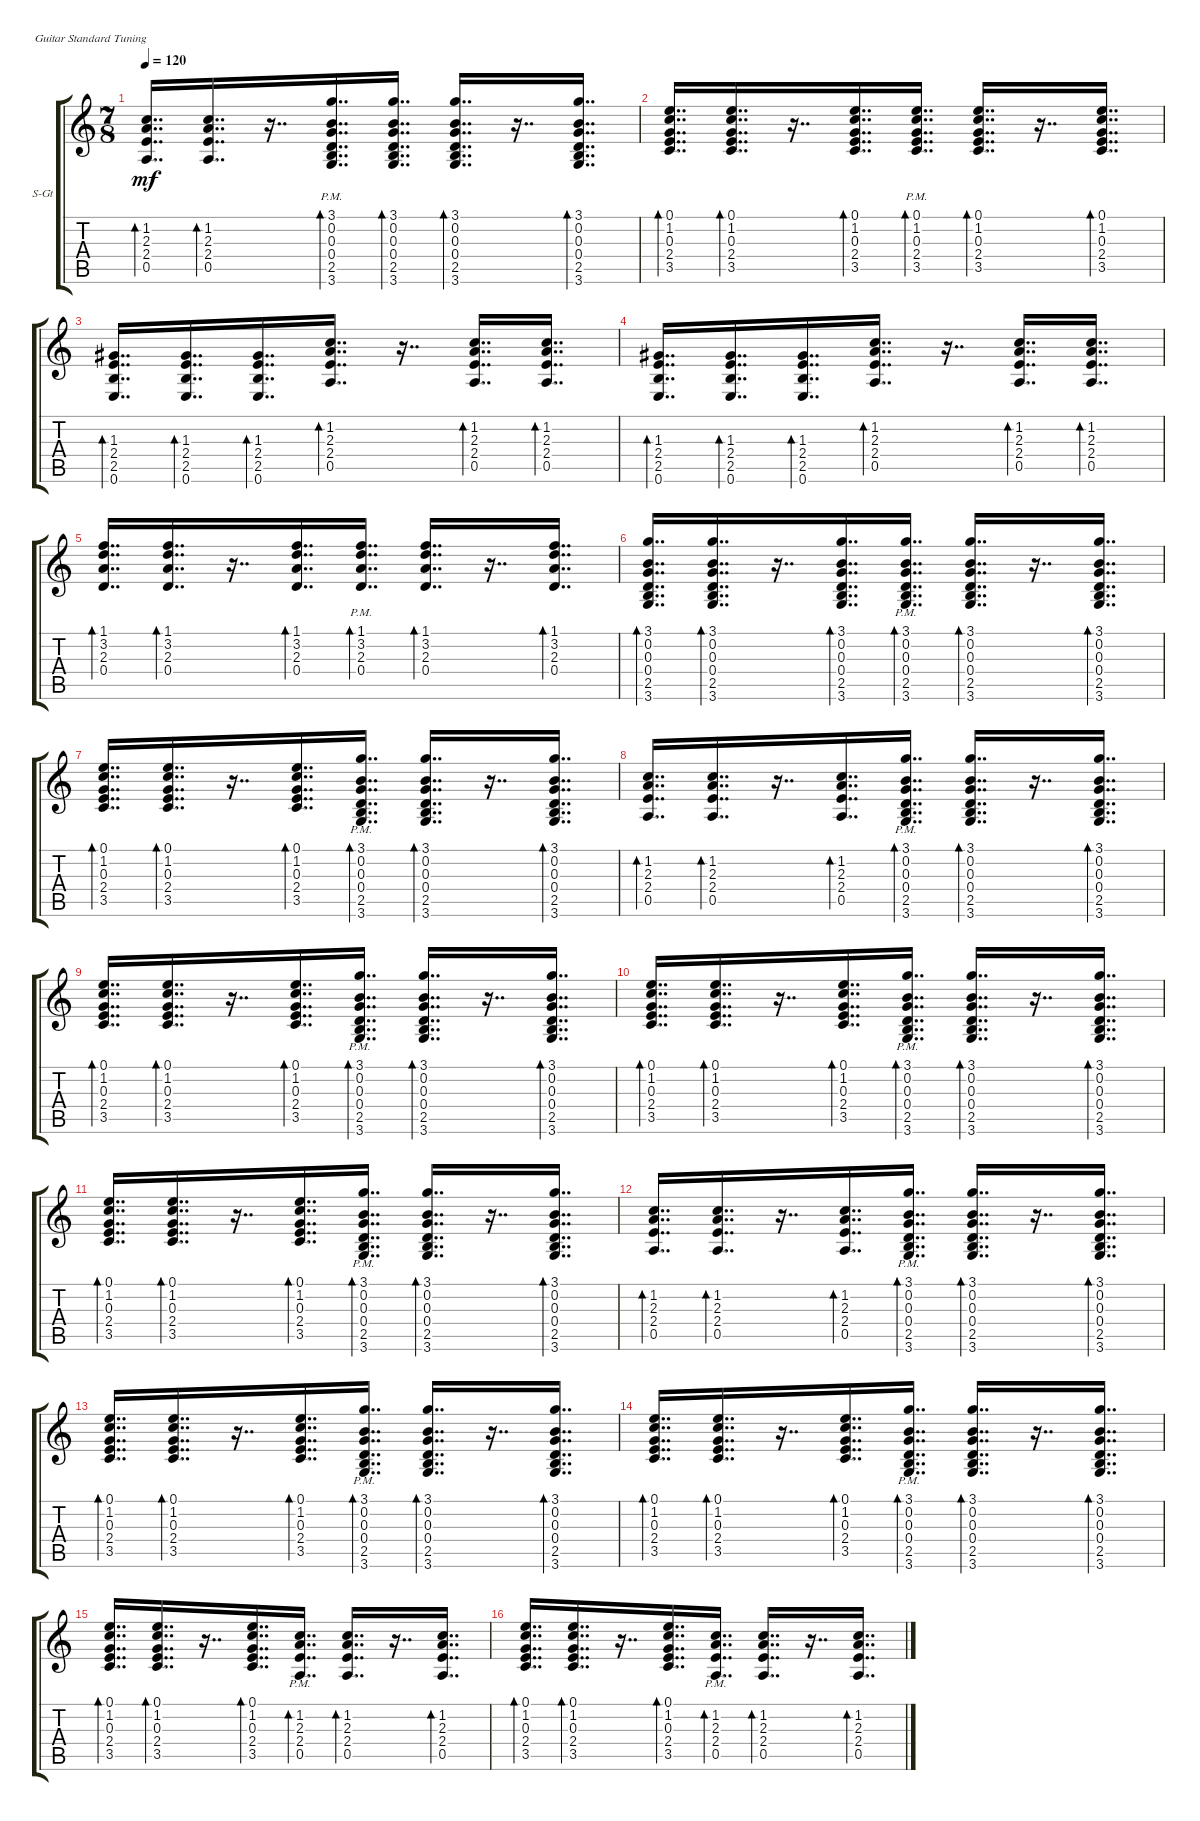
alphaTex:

\defaultSystemsLayout 4
\bracketExtendMode groupsimilarinstruments
\firstSystemTrackNameOrientation horizontal
\otherSystemsTrackNameOrientation horizontal
\track ("Steel Guitar" "S-Gt") {instrument acousticguitarsteel}
\staff {score tabs}
\tuning (E4 B3 G3 D3 A2 E2)
\ts (7 8)
\tempo 120
\clef g2
\ks c
(2.4 2.3 1.2 0.5).16{dd bd 56 dy mf} (2.3 1.2 2.4 0.5).16{dd bd 56} r.16{dd} (0.3{pm} 0.2 0.4 2.5 3.6 3.1).16{dd bd 56} (0.4 0.3 0.2 2.5 3.6 3.1).16{dd bd 56} (0.4 0.3 0.2 2.5 3.6 3.1).16{dd bd 56} r.16{dd} (0.4 0.3 0.2 2.5 3.6 3.1).16{dd bd 56} |
(3.5 2.4 0.3 1.2 0.1).16{dd bd 56} (3.5 2.4 0.3 1.2 0.1).16{dd bd 56} r.16{dd} (3.5 2.4 0.3 1.2 0.1).16{dd bd 56} (3.5 2.4 0.3{pm} 1.2 0.1).16{dd bd 56} (3.5 2.4 0.3 1.2 0.1).16{dd bd 56} r.16{dd} (3.5 2.4 0.3 1.2 0.1).16{dd bd 56} |
(2.4 1.3 2.5 0.6).16{dd bd 56} (1.3 2.4 2.5 0.6).16{dd bd 56} (2.4 1.3 2.5 0.6).16{dd bd 56} (2.4 2.3 1.2 0.5).16{dd bd 56} r.16{dd} (2.4 2.3 1.2 0.5).16{dd bd 56} (2.4 2.3 1.2 0.5).16{dd bd 56} |
(2.4 1.3 2.5 0.6).16{dd bd 56} (1.3 2.4 2.5 0.6).16{dd bd 56} (2.4 1.3 2.5 0.6).16{dd bd 56} (2.4 2.3 1.2 0.5).16{dd bd 56} r.16{dd} (2.4 2.3 1.2 0.5).16{dd bd 56} (2.4 2.3 1.2 0.5).16{dd bd 56} |
(0.4 2.3 3.2 1.1).16{dd bd 56} (2.3 3.2 1.1 0.4).16{dd bd 56} r.16{dd} (0.4 2.3 3.2 1.1).16{dd bd 56} (2.3{pm} 3.2 1.1 0.4).16{dd bd 56} (0.4 2.3 1.1 3.2).16{dd bd 56} r.16{dd} (0.4 2.3 3.2 1.1).16{dd bd 56} |
(0.4 0.3 0.2 3.1 2.5 3.6).16{dd bd 56} (0.3 0.2 3.1 0.4 3.6 2.5).16{dd bd 56} r.16{dd} (0.4 0.3 0.2 3.1 2.5 3.6).16{dd bd 56} (2.5 0.4 0.3{pm} 0.2 3.1 3.6).16{dd bd 56} (2.5 0.4 0.3 0.2 3.1 3.6).16{dd bd 56} r.16{dd} (2.5 0.4 0.3 3.1 3.6 0.2).16{dd bd 56} |
(3.5 2.4 0.3 1.2 0.1).16{dd bd 56} (3.5 2.4 0.3 1.2 0.1).16{dd bd 56} r.16{dd} (3.5 2.4 0.3 1.2 0.1).16{dd bd 56} (2.5 0.4 0.3{pm} 0.2 3.1 3.6).16{dd bd 56} (2.5 0.4 0.3 0.2 3.1 3.6).16{dd bd 56} r.16{dd} (2.5 0.4 0.3 3.1 3.6 0.2).16{dd bd 56} |
(0.5 2.4 2.3 1.2).16{dd bd 56} (2.4 2.3 1.2 0.5).16{dd bd 56} r.16{dd} (0.5 2.4 2.3 1.2).16{dd bd 56} (2.5 0.4 0.3{pm} 0.2 3.1 3.6).16{dd bd 56} (2.5 0.4 0.3 0.2 3.1 3.6).16{dd bd 56} r.16{dd} (2.5 0.4 0.3 3.1 3.6 0.2).16{dd bd 56} |
(3.5 2.4 0.3 1.2 0.1).16{dd bd 56} (3.5 2.4 0.3 1.2 0.1).16{dd bd 56} r.16{dd} (3.5 2.4 0.3 1.2 0.1).16{dd bd 56} (2.5 0.4 0.3{pm} 0.2 3.1 3.6).16{dd bd 56} (2.5 0.4 0.3 0.2 3.1 3.6).16{dd bd 56} r.16{dd} (2.5 0.4 0.3 3.1 3.6 0.2).16{dd bd 56} |
(3.5 2.4 0.3 1.2 0.1).16{dd bd 56} (3.5 2.4 0.3 1.2 0.1).16{dd bd 56} r.16{dd} (3.5 2.4 0.3 1.2 0.1).16{dd bd 56} (2.5 0.4 0.3{pm} 0.2 3.1 3.6).16{dd bd 56} (2.5 0.4 0.3 0.2 3.1 3.6).16{dd bd 56} r.16{dd} (2.5 0.4 0.3 3.1 3.6 0.2).16{dd bd 56} |
(3.5 2.4 0.3 1.2 0.1).16{dd bd 56} (3.5 2.4 0.3 1.2 0.1).16{dd bd 56} r.16{dd} (3.5 2.4 0.3 1.2 0.1).16{dd bd 56} (2.5 0.4 0.3{pm} 0.2 3.1 3.6).16{dd bd 56} (2.5 0.4 0.3 0.2 3.1 3.6).16{dd bd 56} r.16{dd} (2.5 0.4 0.3 3.1 3.6 0.2).16{dd bd 56} |
(0.5 2.4 2.3 1.2).16{dd bd 56} (2.4 2.3 1.2 0.5).16{dd bd 56} r.16{dd} (0.5 2.4 2.3 1.2).16{dd bd 56} (2.5 0.4 0.3{pm} 0.2 3.1 3.6).16{dd bd 56} (2.5 0.4 0.3 0.2 3.1 3.6).16{dd bd 56} r.16{dd} (2.5 0.4 0.3 3.1 3.6 0.2).16{dd bd 56} |
(3.5 2.4 0.3 1.2 0.1).16{dd bd 56} (3.5 2.4 0.3 1.2 0.1).16{dd bd 56} r.16{dd} (3.5 2.4 0.3 1.2 0.1).16{dd bd 56} (2.5 0.4 0.3{pm} 0.2 3.1 3.6).16{dd bd 56} (2.5 0.4 0.3 0.2 3.1 3.6).16{dd bd 56} r.16{dd} (2.5 0.4 0.3 3.1 3.6 0.2).16{dd bd 56} |
(3.5 2.4 0.3 1.2 0.1).16{dd bd 56} (3.5 2.4 0.3 1.2 0.1).16{dd bd 56} r.16{dd} (3.5 2.4 0.3 1.2 0.1).16{dd bd 56} (2.5 0.4 0.3{pm} 0.2 3.1 3.6).16{dd bd 56} (2.5 0.4 0.3 0.2 3.1 3.6).16{dd bd 56} r.16{dd} (2.5 0.4 0.3 3.1 3.6 0.2).16{dd bd 56} |
(3.5 2.4 0.3 1.2 0.1).16{dd bd 56} (3.5 2.4 0.3 1.2 0.1).16{dd bd 56} r.16{dd} (3.5 2.4 0.3 1.2 0.1).16{dd bd 56} (0.5 2.4 2.3{pm} 1.2).16{dd bd 56} (0.5 2.4 2.3 1.2).16{dd bd 56} r.16{dd} (0.5 2.4 2.3 1.2).16{dd bd 56} |
(3.5 2.4 0.3 1.2 0.1).16{dd bd 56} (3.5 2.4 0.3 1.2 0.1).16{dd bd 56} r.16{dd} (3.5 2.4 0.3 1.2 0.1).16{dd bd 56} (0.5 2.4 2.3{pm} 1.2).16{dd bd 56} (0.5 2.4 2.3 1.2).16{dd bd 56} r.16{dd} (0.5 2.4 2.3 1.2).16{dd bd 56}
